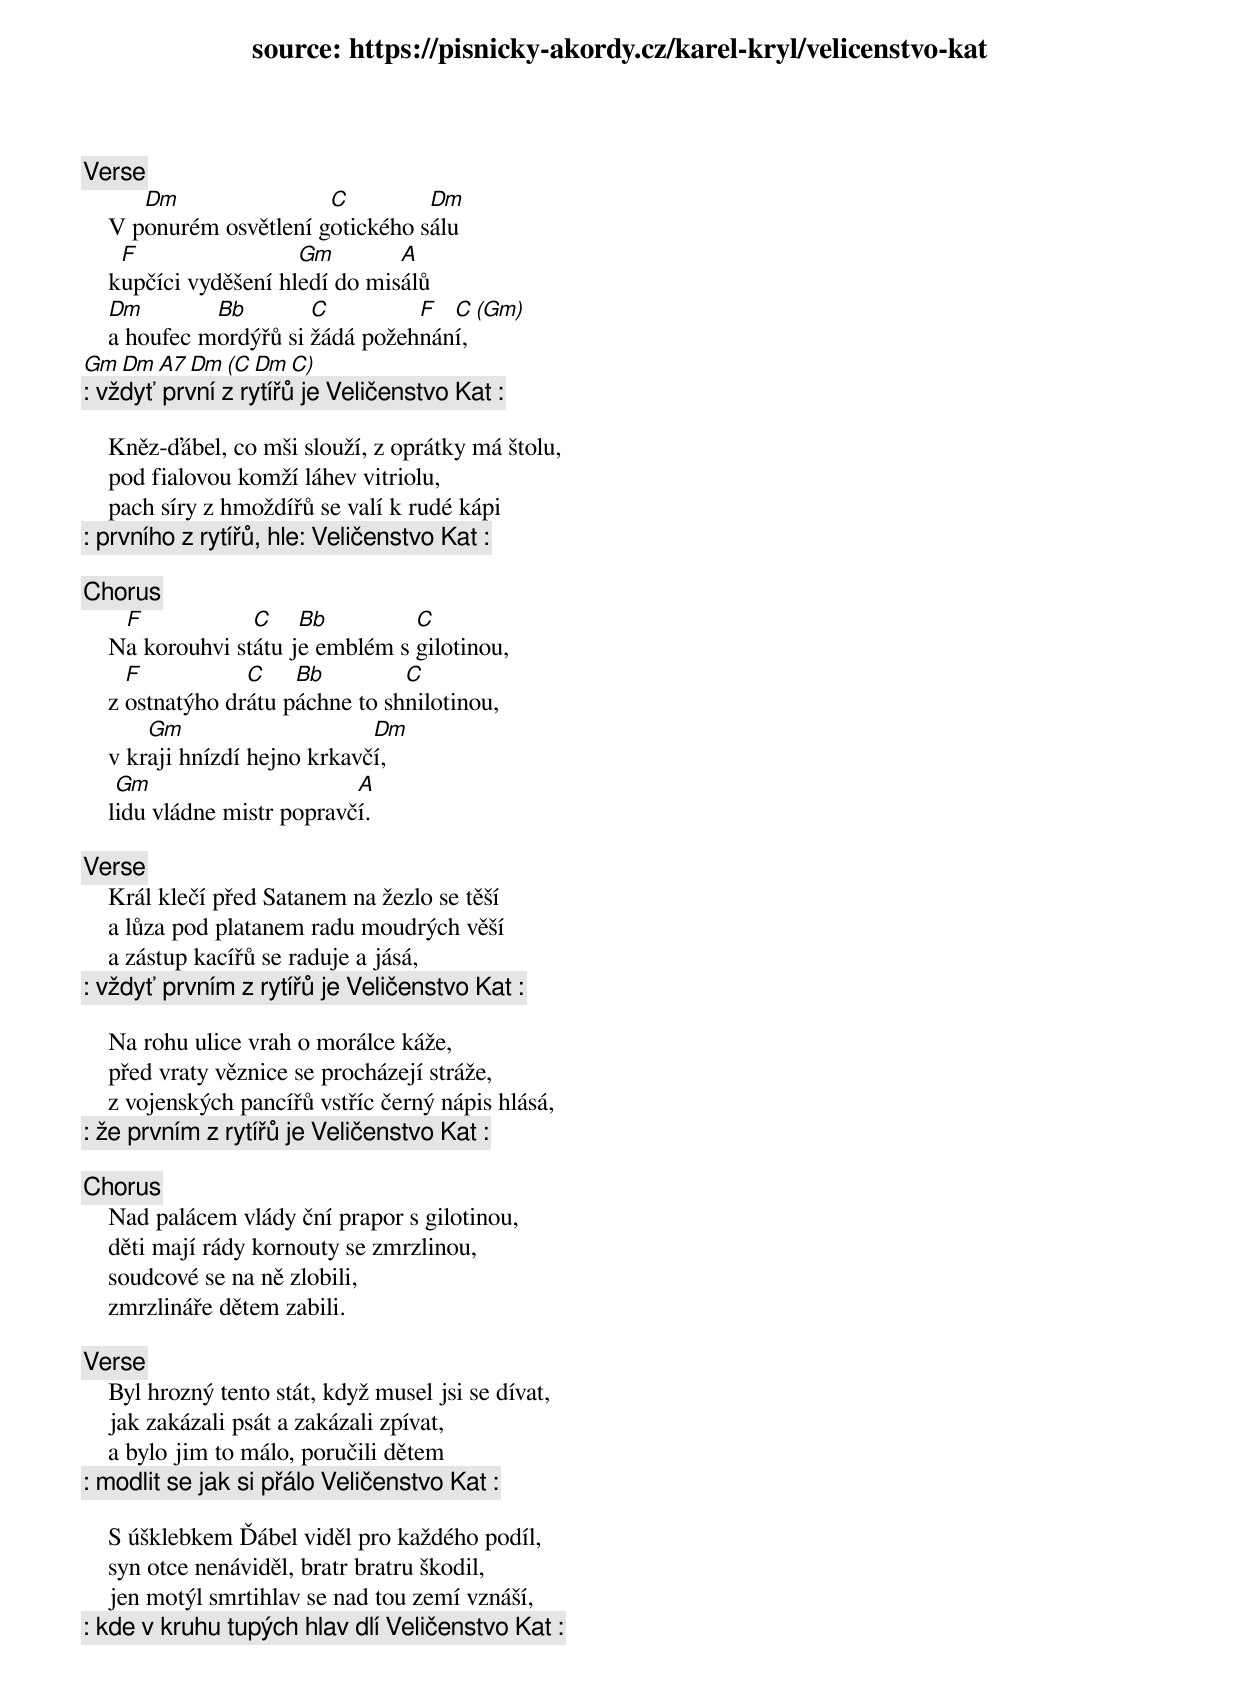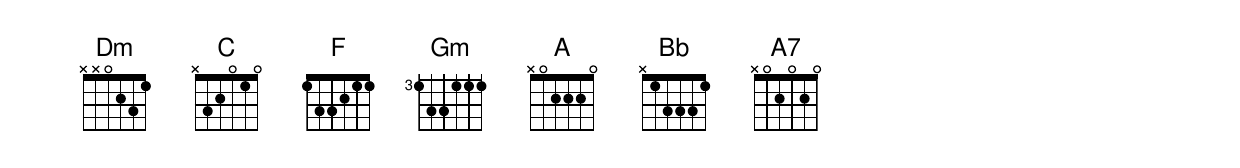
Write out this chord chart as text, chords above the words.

source: https://pisnicky-akordy.cz/karel-kryl/velicenstvo-kat

[Verse]
       Dm                C         Dm
    V ponurém osvětlení gotického sálu
     F                 Gm        A
    kupčíci vyděšení hledí do misálů
    Dm        Bb        C         F  C (Gm)
    a houfec mordýřů si žádá požehnání,
          Gm          Dm        A7          Dm   (C Dm C)
    [: vždyť první z rytířů je Veličenstvo Kat :]

    Kněz-ďábel, co mši slouží, z oprátky má štolu,
    pod fialovou komží láhev vitriolu,
    pach síry z hmoždířů se valí k rudé kápi
    [: prvního z rytířů, hle: Veličenstvo Kat :]

[Chorus]
     F            C    Bb         C
    Na korouhvi státu je emblém s gilotinou,
      F           C    Bb         C
    z ostnatýho drátu páchne to shnilotinou,
        Gm                     Dm
    v kraji hnízdí hejno krkavčí,
     Gm                      A
    lidu vládne mistr popravčí.

[Verse]
    Král klečí před Satanem na žezlo se těší
    a lůza pod platanem radu moudrých věší
    a zástup kacířů se raduje a jásá,
    [: vždyť prvním z rytířů je Veličenstvo Kat :]

    Na rohu ulice vrah o morálce káže,
    před vraty věznice se procházejí stráže,
    z vojenských pancířů vstříc černý nápis hlásá,
    [: že prvním z rytířů je Veličenstvo Kat :]

[Chorus]
    Nad palácem vlády ční prapor s gilotinou,
    děti mají rády kornouty se zmrzlinou,
    soudcové se na ně zlobili,
    zmrzlináře dětem zabili.

[Verse]
    Byl hrozný tento stát, když musel jsi se dívat,
    jak zakázali psát a zakázali zpívat,
    a bylo jim to málo, poručili dětem
    [: modlit se jak si přálo Veličenstvo Kat :]

    S úšklebkem Ďábel viděl pro každého podíl,
    syn otce nenáviděl, bratr bratru škodil,
    jen motýl smrtihlav se nad tou zemí vznáší,
    [: kde v kruhu tupých hlav dlí Veličenstvo Kat :]
